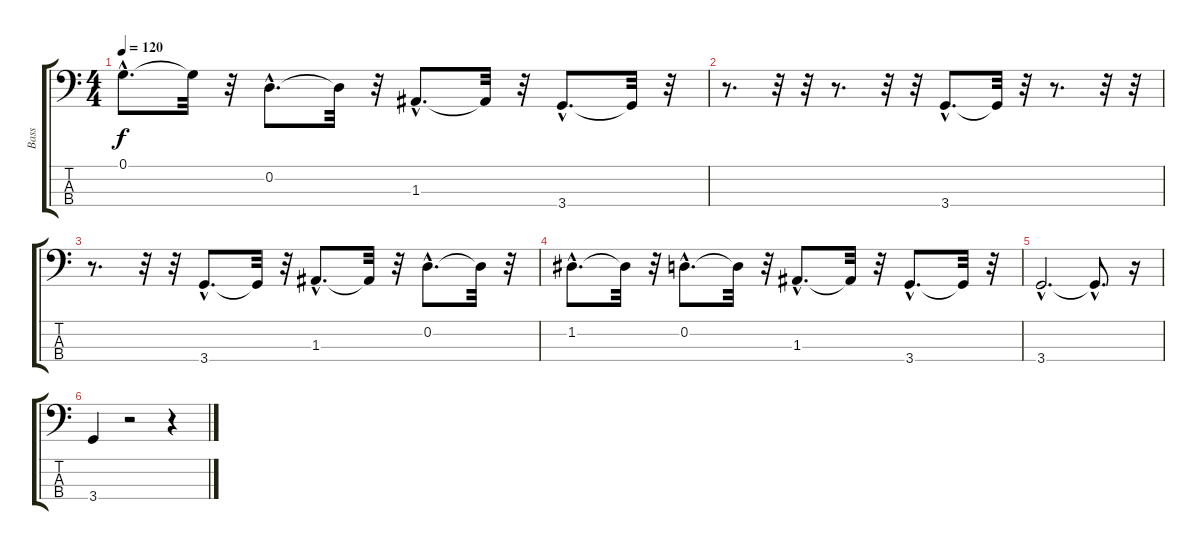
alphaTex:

\track ("Bass" "Bass") {instrument electricbassfinger}
\staff {score tabs}
\tuning (G2 D2 A1 E1) {hide}
\ts (4 4)
\tempo 120
\clef f4
\ks c
0.1{hac}.8{d dy f} 0.1{t}.32 r.32 0.2{hac}.8{d} 0.2{t}.32 r.32 1.3{hac}.8{d} 1.3{t}.32 r.32 3.4{hac}.8{d} 3.4{t}.32 r.32 |
r.8{d} r.32 r.32 r.8{d} r.32 r.32 3.4{hac}.8{d} 3.4{t}.32 r.32 r.8{d} r.32 r.32 |
r.8{d} r.32 r.32 3.4{hac}.8{d} 3.4{t}.32 r.32 1.3{hac}.8{d} 1.3{t}.32 r.32 0.2{hac}.8{d} 0.2{t}.32 r.32 |
1.2{hac}.8{d} 1.2{t}.32 r.32 0.2{hac}.8{d} 0.2{t}.32 r.32 1.3{hac}.8{d} 1.3{t}.32 r.32 3.4{hac}.8{d} 3.4{t}.32 r.32 |
3.4{hac}.2{d} 3.4{hac t}.8{d} r.16 |
3.4.4 r.2 r.4
